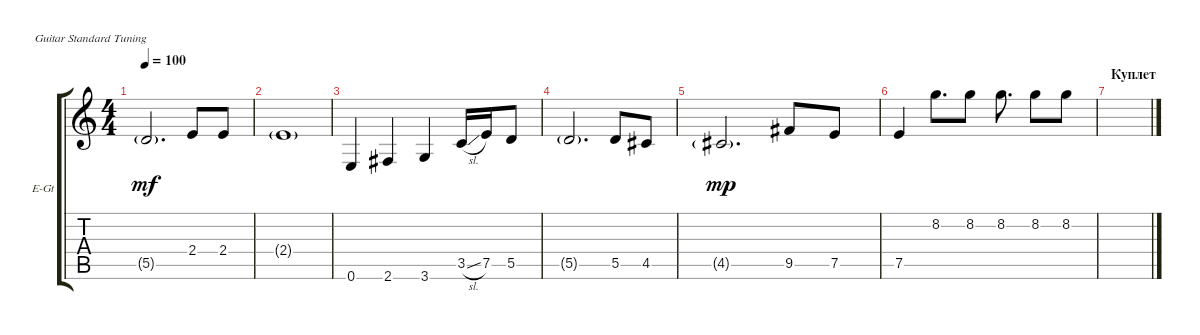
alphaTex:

\defaultSystemsLayout 4
\bracketExtendMode groupsimilarinstruments
\firstSystemTrackNameOrientation horizontal
\otherSystemsTrackNameOrientation horizontal
\track ("Г. Каспарян" "E-Gt") {instrument overdrivenguitar}
\staff {score tabs}
\tuning (E4 B3 G3 D3 A2 E2)
\ts (4 4)
\tempo 100
\clef g2
\scale
0.333333
\ks c
5.5{g}.2{d dy mf} 2.4.8 2.4.8 |
\scale
0.333333 2.4{g}.1 |
\scale
0.333333 0.6.4 2.6.4 3.6.4 3.5{sl}.16 7.5.16 5.5.8 |
\scale
0.333333 5.5{g}.2{d} 5.5.8 4.5.8 |
\scale
0.333333 4.5{g}.2{d dy mp} 9.5.8 7.5.8 |
\scale
0.333333 7.5.4 8.2.8{d} 8.2.8 8.2.8{d} 8.2.8 8.2.8 |
\section ("" "Куплет")
